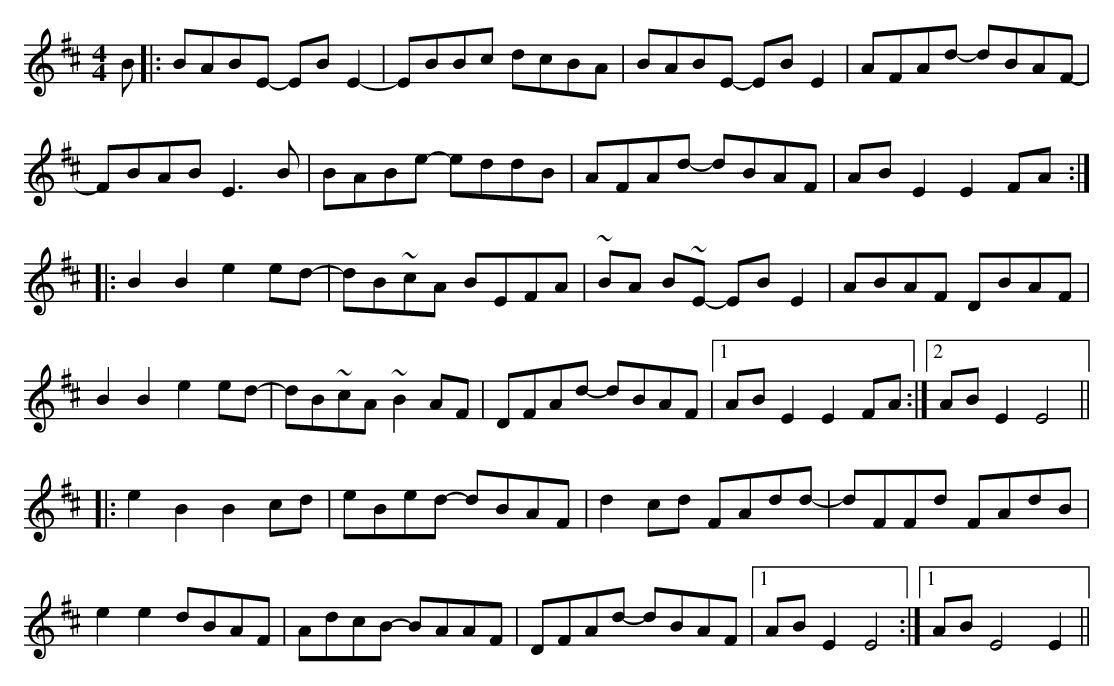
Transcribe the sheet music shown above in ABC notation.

X:1
M:4/4
K:Bmin
B|:BABE- EBE2-|EBBc dcBA|BABE -EBE2|AFAd- dBAF-|
FBAB E3B|BABe- eddB|AFAd- dBAF|ABE2E2 FA:|
|:B2B2 e2ed-|dB~cA BEFA|~BA B~E- EBE2|ABAF DBAF|
B2B2 e2ed-|dB~cA~B2AF|DFAd- dBAF|1 ABE2E2FA:|2 ABE2E4||
|:e2B2 B2cd|eBed -dBAF|d2cd FAdd-|dFFd FAdB|
e2e2 dBAF|AdcB- BAAF|DFAd- dBAF|1 ABE2E4:|1 ABE4E2||
